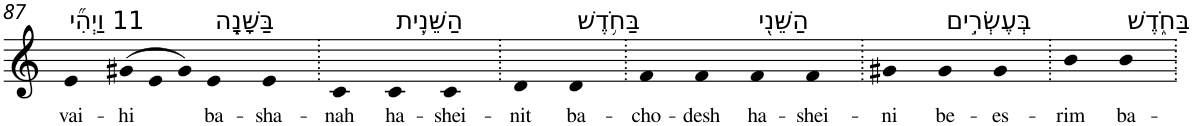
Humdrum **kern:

**kern	**text
*part1	*part1
*staff1	*staff1
*I"Piano	*
*I'Pno	*
!!LO:PB:g=z
*clefG2	*
*k[]	*
=87	=87
!LO:TX:a:t=11 וַיְהִ֞י	!
!	!LO:LY:b
4e	vai-
*Xtuplet	*
!	!LO:LY:b
(>12g#X	-hi
12e	.
12g#)	.
!LO:TX:a:t=בַּשָּׁנָ֧ה	!
!	!LO:LY:b
4e	ba-
!	!LO:LY:b
4e	-sha-
=88.	=88.
!	!LO:LY:b
4c	-nah
!LO:TX:a:t=הַשֵּׁנִ֛ית	!
!	!LO:LY:b
4c	ha-
!	!LO:LY:b
4c	-shei-
=89.	=89.
!	!LO:LY:b
4d	-nit
!LO:TX:a:t=בַּחֹ֥דֶשׁ	!
!	!LO:LY:b
4d	ba-
=90.	=90.
!	!LO:LY:b
4f	-cho-
!	!LO:LY:b
4f	-desh
!LO:TX:a:t=הַשֵּׁנִ֖י	!
!	!LO:LY:b
4f	ha-
!	!LO:LY:b
4f	-shei-
=91.	=91.
!	!LO:LY:b
4g#X	-ni
!LO:TX:a:t=בְּעֶשְׂרִ֣ים	!
!	!LO:LY:b
4g#	be-
!	!LO:LY:b
4g#	-es-
=92.	=92.
!	!LO:LY:b
4b	-rim
!LO:TX:a:t=בַּחֹ֑דֶשׁ	!
!	!LO:LY:b
4b	ba-
=.	=.
*-	*-
